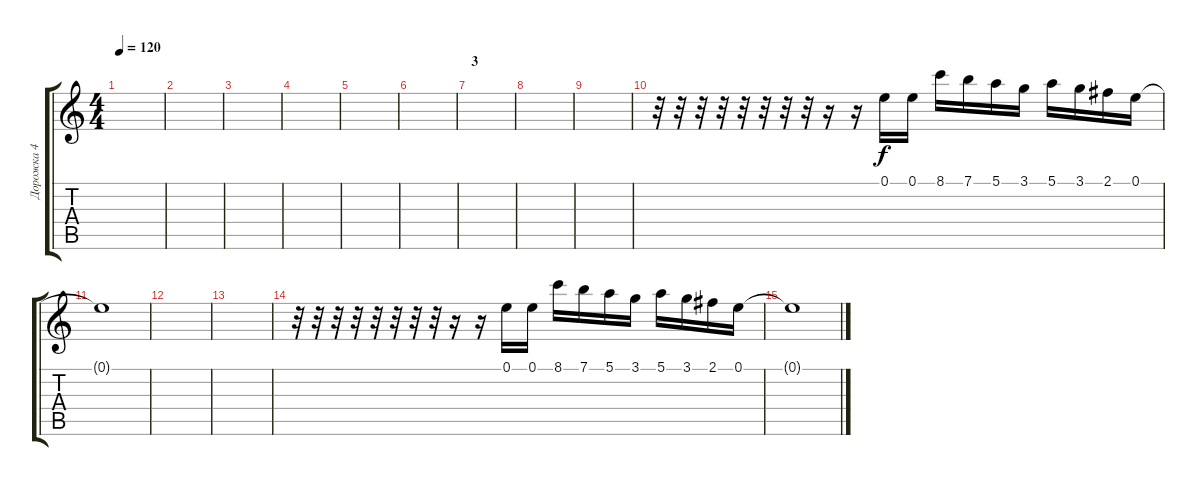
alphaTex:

\track ("Дорожка 4" "Дорожка 4") {instrument overdrivenguitar}
\staff {score tabs}
\tuning (E4 B3 G3 D3 A2 E2) {hide}
\ts (4 4)
\tempo 120
\clef g2
\ks c
|
|
|
|
|
|
\section ("" "3")
|
|
|
r.32 r.32 r.32 r.32 r.32 r.32 r.32 r.32 r.16 r.16 0.1.16 0.1.16 8.1.16 7.1.16 5.1.16 3.1.16 5.1.16 3.1.16 2.1.16 0.1.16 |
0.1{t}.1 |
|
|
r.32 r.32 r.32 r.32 r.32 r.32 r.32 r.32 r.16 r.16 0.1.16 0.1.16 8.1.16 7.1.16 5.1.16 3.1.16 5.1.16 3.1.16 2.1.16 0.1.16 |
0.1{t}.1
